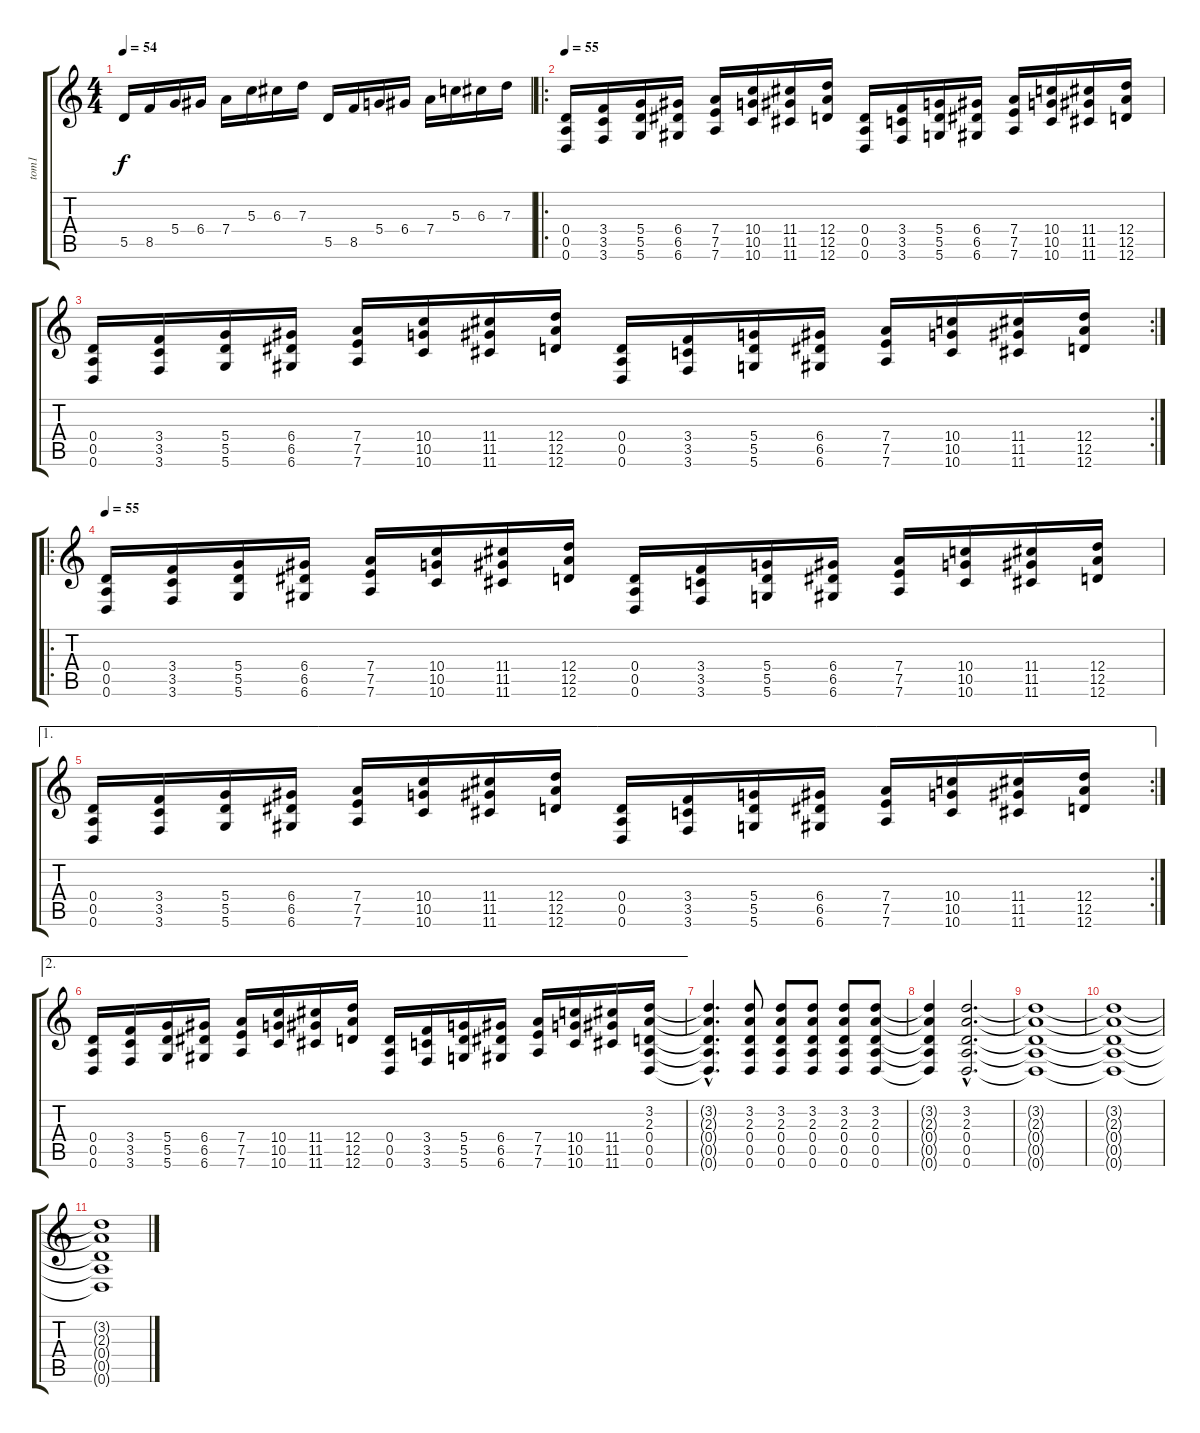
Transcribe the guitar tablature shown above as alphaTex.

\track ("tom1" "tom1") {instrument distortionguitar}
\staff {score tabs}
\tuning (E4 B3 G3 D3 A2 D2) {hide}
\ts (4 4)
\tempo 54
\clef g2
\ks c
5.5.16{dy f} 8.5.16 5.4.16 6.4.16 7.4.16 5.3.16 6.3.16 7.3.16 5.5.16 8.5.16 5.4.16 6.4.16 7.4.16 5.3.16 6.3.16 7.3.16 |
\ro
\tempo 55
(0.4 0.5 0.6).16 (3.4 3.5 3.6).16 (5.4 5.5 5.6).16 (6.4 6.5 6.6).16 (7.4 7.5 7.6).16 (10.4 10.5 10.6).16 (11.4 11.5 11.6).16 (12.4 12.5 12.6).16 (0.4 0.5 0.6).16 (3.4 3.5 3.6).16 (5.4 5.5 5.6).16 (6.4 6.5 6.6).16 (7.4 7.5 7.6).16 (10.4 10.5 10.6).16 (11.4 11.5 11.6).16 (12.4 12.5 12.6).16 |
\rc 2
(0.4 0.5 0.6).16 (3.4 3.5 3.6).16 (5.4 5.5 5.6).16 (6.4 6.5 6.6).16 (7.4 7.5 7.6).16 (10.4 10.5 10.6).16 (11.4 11.5 11.6).16 (12.4 12.5 12.6).16 (0.4 0.5 0.6).16 (3.4 3.5 3.6).16 (5.4 5.5 5.6).16 (6.4 6.5 6.6).16 (7.4 7.5 7.6).16 (10.4 10.5 10.6).16 (11.4 11.5 11.6).16 (12.4 12.5 12.6).16 |
\ro
\tempo 55
(0.4 0.5 0.6).16 (3.4 3.5 3.6).16 (5.4 5.5 5.6).16 (6.4 6.5 6.6).16 (7.4 7.5 7.6).16 (10.4 10.5 10.6).16 (11.4 11.5 11.6).16 (12.4 12.5 12.6).16 (0.4 0.5 0.6).16 (3.4 3.5 3.6).16 (5.4 5.5 5.6).16 (6.4 6.5 6.6).16 (7.4 7.5 7.6).16 (10.4 10.5 10.6).16 (11.4 11.5 11.6).16 (12.4 12.5 12.6).16 |
\ae 1
\rc 2
(0.4 0.5 0.6).16 (3.4 3.5 3.6).16 (5.4 5.5 5.6).16 (6.4 6.5 6.6).16 (7.4 7.5 7.6).16 (10.4 10.5 10.6).16 (11.4 11.5 11.6).16 (12.4 12.5 12.6).16 (0.4 0.5 0.6).16 (3.4 3.5 3.6).16 (5.4 5.5 5.6).16 (6.4 6.5 6.6).16 (7.4 7.5 7.6).16 (10.4 10.5 10.6).16 (11.4 11.5 11.6).16 (12.4 12.5 12.6).16 |
\ae 2
(0.4 0.5 0.6).16 (3.4 3.5 3.6).16 (5.4 5.5 5.6).16 (6.4 6.5 6.6).16 (7.4 7.5 7.6).16 (10.4 10.5 10.6).16 (11.4 11.5 11.6).16 (12.4 12.5 12.6).16 (0.4 0.5 0.6).16 (3.4 3.5 3.6).16 (5.4 5.5 5.6).16 (6.4 6.5 6.6).16 (7.4 7.5 7.6).16 (10.4 10.5 10.6).16 (11.4 11.5 11.6).16 (3.2 2.3 0.4 0.5 0.6).16 |
(3.2{hac t} 2.3{hac t} 0.4{hac t} 0.5{hac t} 0.6{hac t}).4{d} (3.2 2.3 0.4 0.5 0.6).8 (3.2 2.3 0.4 0.5 0.6).8 (3.2 2.3 0.4 0.5 0.6).8 (3.2 2.3 0.4 0.5 0.6).8 (3.2 2.3 0.4 0.5 0.6).8 |
(3.2{t} 2.3{t} 0.4{t} 0.5{t} 0.6{t}).4 (3.2{hac} 2.3{hac} 0.4{hac} 0.5{hac} 0.6{hac}).2{d} |
(3.2{t} 2.3{t} 0.4{t} 0.5{t} 0.6{t}).1 |
(3.2{t} 2.3{t} 0.4{t} 0.5{t} 0.6{t}).1{volume 0} |
(3.2{t} 2.3{t} 0.4{t} 0.5{t} 0.6{t}).1
